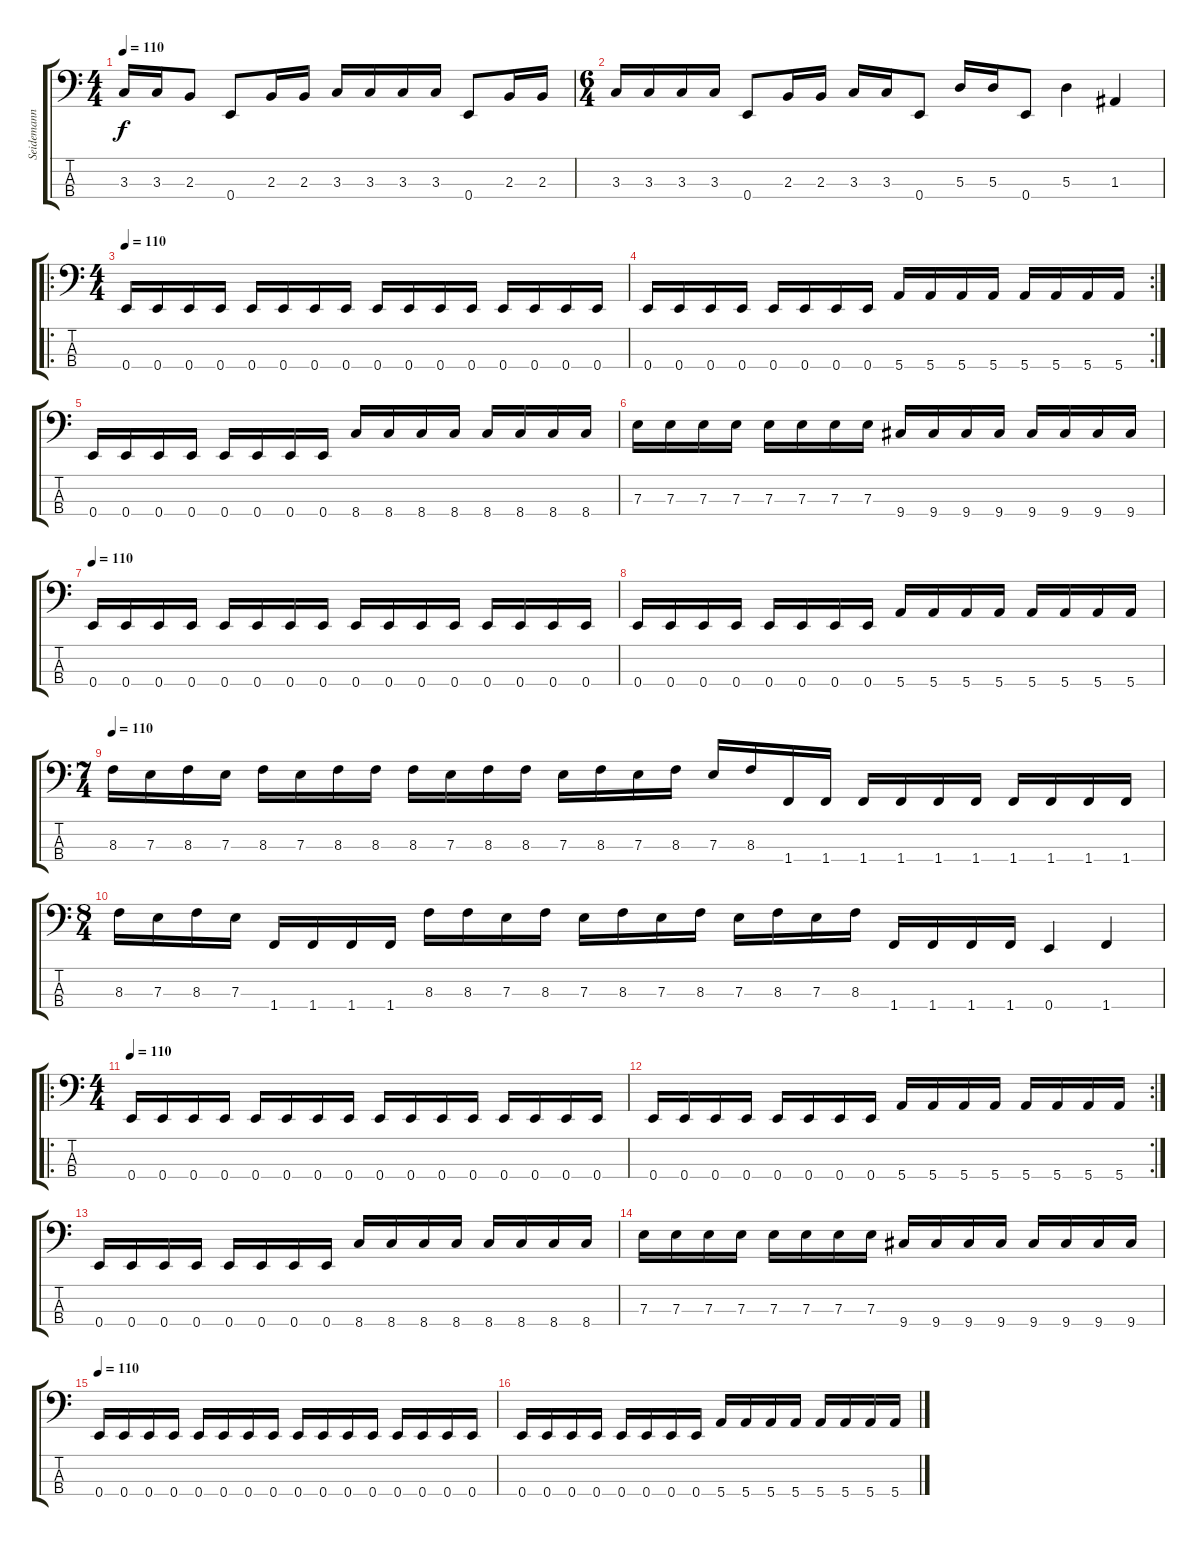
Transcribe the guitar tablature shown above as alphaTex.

\track ("Seidemann" "Seidemann") {instrument electricbasspick}
\staff {score tabs}
\tuning (G2 D2 A1 E1) {hide}
\ts (4 4)
\tempo 110
\clef f4
\ks c
3.3.16{dy f} 3.3.16 2.3.8 0.4.8 2.3.16 2.3.16 3.3.16 3.3.16 3.3.16 3.3.16 0.4.8 2.3.16 2.3.16 |
\ts (6 4)
3.3.16 3.3.16 3.3.16 3.3.16 0.4.8 2.3.16 2.3.16 3.3.16 3.3.16 0.4.8 5.3.16 5.3.16 0.4.8 5.3.4 1.3.4 |
\ro
\ts (4 4)
\tempo 110
0.4.16 0.4.16 0.4.16 0.4.16 0.4.16 0.4.16 0.4.16 0.4.16 0.4.16 0.4.16 0.4.16 0.4.16 0.4.16 0.4.16 0.4.16 0.4.16 |
\rc 2
0.4.16 0.4.16 0.4.16 0.4.16 0.4.16 0.4.16 0.4.16 0.4.16 5.4.16 5.4.16 5.4.16 5.4.16 5.4.16 5.4.16 5.4.16 5.4.16 |
0.4.16 0.4.16 0.4.16 0.4.16 0.4.16 0.4.16 0.4.16 0.4.16 8.4.16 8.4.16 8.4.16 8.4.16 8.4.16 8.4.16 8.4.16 8.4.16 |
7.3.16 7.3.16 7.3.16 7.3.16 7.3.16 7.3.16 7.3.16 7.3.16 9.4.16 9.4.16 9.4.16 9.4.16 9.4.16 9.4.16 9.4.16 9.4.16 |
\tempo 110
0.4.16 0.4.16 0.4.16 0.4.16 0.4.16 0.4.16 0.4.16 0.4.16 0.4.16 0.4.16 0.4.16 0.4.16 0.4.16 0.4.16 0.4.16 0.4.16 |
0.4.16 0.4.16 0.4.16 0.4.16 0.4.16 0.4.16 0.4.16 0.4.16 5.4.16 5.4.16 5.4.16 5.4.16 5.4.16 5.4.16 5.4.16 5.4.16 |
\ts (7 4)
\tempo 110
8.3.16 7.3.16 8.3.16 7.3.16 8.3.16 7.3.16 8.3.16 8.3.16 8.3.16 7.3.16 8.3.16 8.3.16 7.3.16 8.3.16 7.3.16 8.3.16 7.3.16 8.3.16 1.4.16 1.4.16 1.4.16 1.4.16 1.4.16 1.4.16 1.4.16 1.4.16 1.4.16 1.4.16 |
\ts (8 4)
8.3.16 7.3.16 8.3.16 7.3.16 1.4.16 1.4.16 1.4.16 1.4.16 8.3.16 8.3.16 7.3.16 8.3.16 7.3.16 8.3.16 7.3.16 8.3.16 7.3.16 8.3.16 7.3.16 8.3.16 1.4.16 1.4.16 1.4.16 1.4.16 0.4.4 1.4.4 |
\ro
\ts (4 4)
\tempo 110
0.4.16 0.4.16 0.4.16 0.4.16 0.4.16 0.4.16 0.4.16 0.4.16 0.4.16 0.4.16 0.4.16 0.4.16 0.4.16 0.4.16 0.4.16 0.4.16 |
\rc 2
0.4.16 0.4.16 0.4.16 0.4.16 0.4.16 0.4.16 0.4.16 0.4.16 5.4.16 5.4.16 5.4.16 5.4.16 5.4.16 5.4.16 5.4.16 5.4.16 |
0.4.16 0.4.16 0.4.16 0.4.16 0.4.16 0.4.16 0.4.16 0.4.16 8.4.16 8.4.16 8.4.16 8.4.16 8.4.16 8.4.16 8.4.16 8.4.16 |
7.3.16 7.3.16 7.3.16 7.3.16 7.3.16 7.3.16 7.3.16 7.3.16 9.4.16 9.4.16 9.4.16 9.4.16 9.4.16 9.4.16 9.4.16 9.4.16 |
\tempo 110
0.4.16 0.4.16 0.4.16 0.4.16 0.4.16 0.4.16 0.4.16 0.4.16 0.4.16 0.4.16 0.4.16 0.4.16 0.4.16 0.4.16 0.4.16 0.4.16 |
0.4.16 0.4.16 0.4.16 0.4.16 0.4.16 0.4.16 0.4.16 0.4.16 5.4.16 5.4.16 5.4.16 5.4.16 5.4.16 5.4.16 5.4.16 5.4.16
